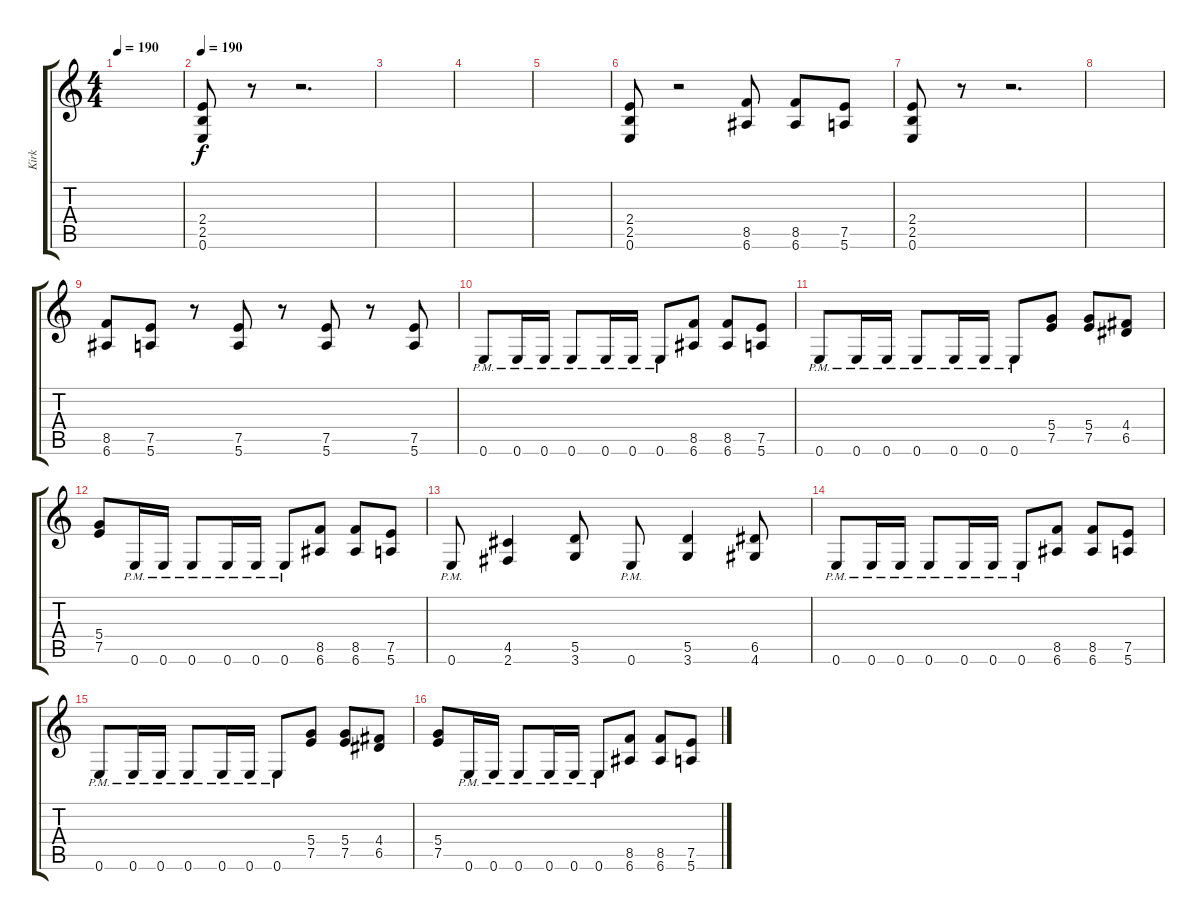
\track ("Kirk" "Kirk") {instrument distortionguitar}
\staff {score tabs}
\tuning (E4 B3 G3 D3 A2 E2) {hide}
\ts (4 4)
\tempo 190
\clef g2
\ks c
|
\tempo 190
(2.4 2.5 0.6).8 r.8 r.2{d} |
|
|
|
(2.4 2.5 0.6).8 r.2 (8.5 6.6).8 (8.5 6.6).8 (7.5 5.6).8 |
(2.4 2.5 0.6).8 r.8 r.2{d} |
|
(8.5 6.6).8 (7.5 5.6).8 r.8 (7.5 5.6).8 r.8 (7.5 5.6).8 r.8 (7.5 5.6).8 |
0.6{pm}.8 0.6{pm}.16 0.6{pm}.16 0.6{pm}.8 0.6{pm}.16 0.6{pm}.16 0.6{pm}.8 (8.5 6.6).8 (8.5 6.6).8 (7.5 5.6).8 |
0.6{pm}.8 0.6{pm}.16 0.6{pm}.16 0.6{pm}.8 0.6{pm}.16 0.6{pm}.16 0.6{pm}.8 (5.4 7.5).8 (5.4 7.5).8 (4.4 6.5).8 |
(5.4 7.5).8 0.6{pm}.16 0.6{pm}.16 0.6{pm}.8 0.6{pm}.16 0.6{pm}.16 0.6{pm}.8 (8.5 6.6).8 (8.5 6.6).8 (7.5 5.6).8 |
0.6{pm}.8 (4.5 2.6).4 (5.5 3.6).8 0.6{pm}.8 (5.5 3.6).4 (6.5 4.6).8 |
0.6{pm}.8 0.6{pm}.16 0.6{pm}.16 0.6{pm}.8 0.6{pm}.16 0.6{pm}.16 0.6{pm}.8 (8.5 6.6).8 (8.5 6.6).8 (7.5 5.6).8 |
0.6{pm}.8 0.6{pm}.16 0.6{pm}.16 0.6{pm}.8 0.6{pm}.16 0.6{pm}.16 0.6{pm}.8 (5.4 7.5).8 (5.4 7.5).8 (4.4 6.5).8 |
(5.4 7.5).8 0.6{pm}.16 0.6{pm}.16 0.6{pm}.8 0.6{pm}.16 0.6{pm}.16 0.6{pm}.8 (8.5 6.6).8 (8.5 6.6).8 (7.5 5.6).8
